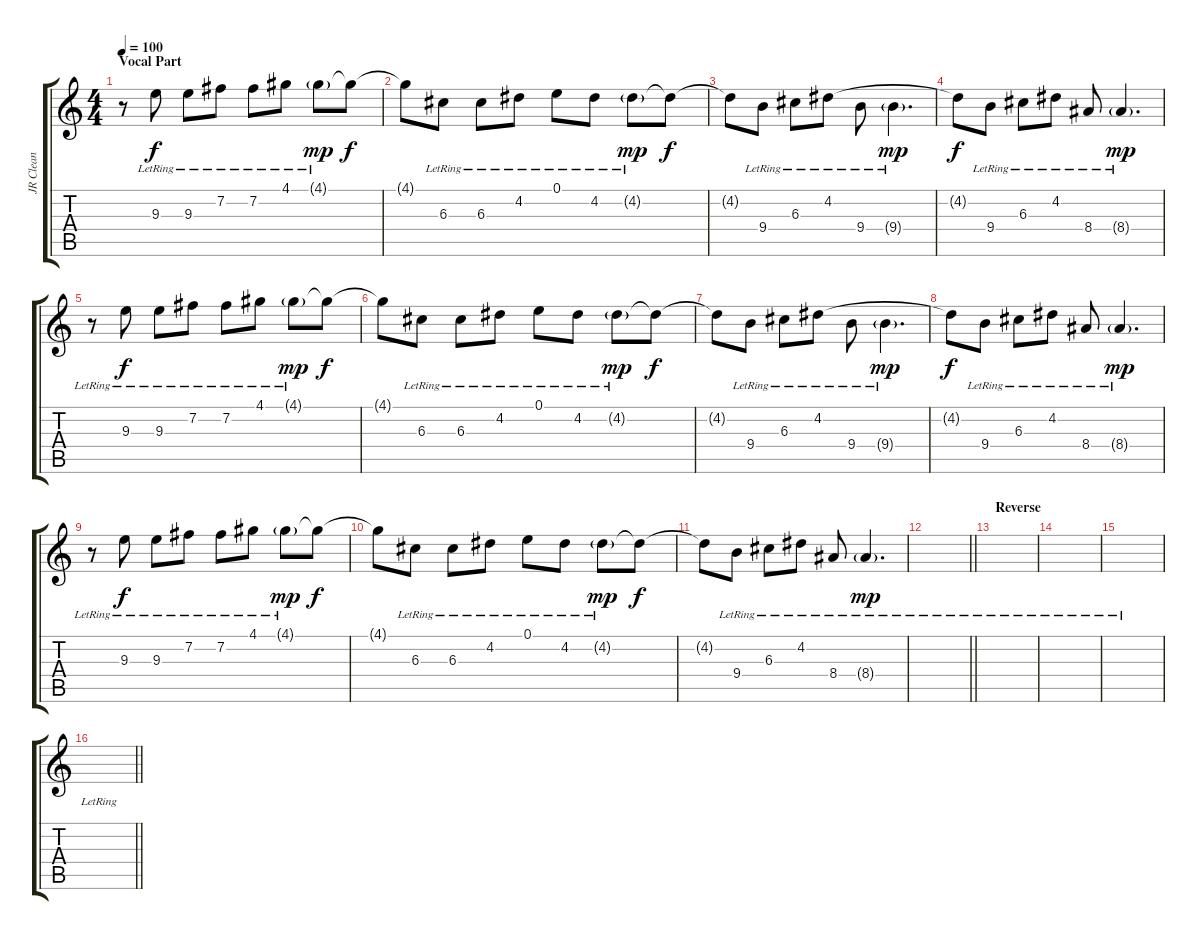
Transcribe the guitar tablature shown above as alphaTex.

\track ("JR Clean" "JR Clean") {instrument electricguitarclean}
\staff {score tabs}
\tuning (E4 B3 G3 D3 A2 E2) {hide}
\ts (4 4)
\section ("" "Vocal Part")
\tempo 100
\clef g2
\ks c
r.8{dy mp} 9.3{lr}.8{dy f} 9.3{lr}.8 7.2{lr}.8 7.2{lr}.8 4.1{lr}.8 4.1{g lr}.8{dy mp} 4.1{t}.8{dy f} |
4.1{t}.8 6.3{lr}.8 6.3{lr}.8 4.2{lr}.8 0.1{lr}.8 4.2{lr}.8 4.2{g lr}.8{dy mp} 4.2{t}.8{dy f} |
4.2{t}.8 9.4{lr}.8 6.3{lr}.8 4.2{lr}.8 9.4{lr}.8 9.4{g lr}.4{d dy mp} |
4.2{t}.8{dy f} 9.4{lr}.8 6.3{lr}.8 4.2{lr}.8 8.4{lr}.8 8.4{g lr}.4{d dy mp} |
r.8 9.3{lr}.8{dy f} 9.3{lr}.8 7.2{lr}.8 7.2{lr}.8 4.1{lr}.8 4.1{g lr}.8{dy mp} 4.1{t}.8{dy f} |
4.1{t}.8 6.3{lr}.8 6.3{lr}.8 4.2{lr}.8 0.1{lr}.8 4.2{lr}.8 4.2{g lr}.8{dy mp} 4.2{t}.8{dy f} |
4.2{t}.8 9.4{lr}.8 6.3{lr}.8 4.2{lr}.8 9.4{lr}.8 9.4{g lr}.4{d dy mp} |
4.2{t}.8{dy f} 9.4{lr}.8 6.3{lr}.8 4.2{lr}.8 8.4{lr}.8 8.4{g lr}.4{d dy mp} |
r.8 9.3{lr}.8{dy f} 9.3{lr}.8 7.2{lr}.8 7.2{lr}.8 4.1{lr}.8 4.1{g lr}.8{dy mp} 4.1{t}.8{dy f} |
4.1{t}.8 6.3{lr}.8 6.3{lr}.8 4.2{lr}.8 0.1{lr}.8 4.2{lr}.8 4.2{g lr}.8{dy mp} 4.2{t}.8{dy f} |
4.2{t}.8{volume 1} 9.4{lr}.8 6.3{lr}.8 4.2{lr}.8 8.4{lr}.8 8.4{g lr}.4{d dy mp} |
\barLineRight lightlight
|
\section ("" "Reverse")
|
|
|
\barLineRight lightlight
